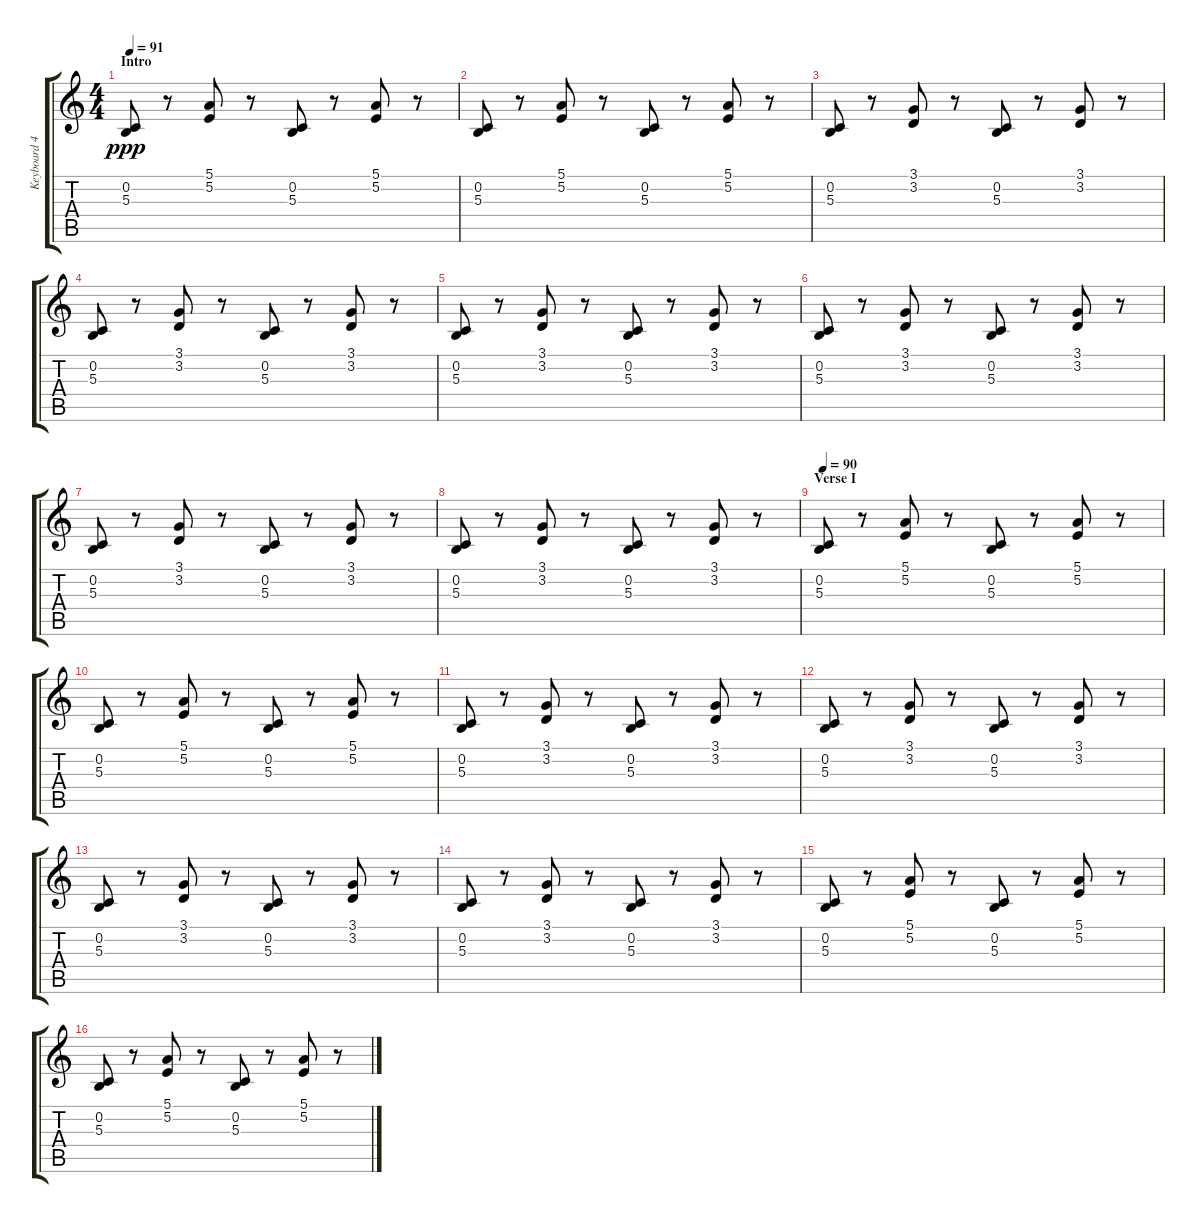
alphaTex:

\track ("Keyboard 4" "Keyboard 4") {instrument whistle}
\staff {score tabs}
\tuning (E4 B3 G3 D3 A2 E2) {hide}
\ts (4 4)
\section ("" "Intro")
\tempo 91
\clef g2
\ks c
(0.2 5.3).8{dy ppp instrument whistle} r.8 (5.1 5.2).8 r.8 (0.2 5.3).8 r.8 (5.1 5.2).8 r.8 |
(0.2 5.3).8 r.8 (5.1 5.2).8 r.8 (0.2 5.3).8 r.8 (5.1 5.2).8 r.8 |
(0.2 5.3).8 r.8 (3.1 3.2).8 r.8 (0.2 5.3).8 r.8 (3.1 3.2).8 r.8 |
(0.2 5.3).8 r.8 (3.1 3.2).8 r.8 (0.2 5.3).8 r.8 (3.1 3.2).8 r.8 |
(0.2 5.3).8 r.8 (3.1 3.2).8 r.8 (0.2 5.3).8 r.8 (3.1 3.2).8 r.8 |
(0.2 5.3).8 r.8 (3.1 3.2).8 r.8 (0.2 5.3).8 r.8 (3.1 3.2).8 r.8 |
(0.2 5.3).8 r.8 (3.1 3.2).8 r.8 (0.2 5.3).8 r.8 (3.1 3.2).8 r.8 |
(0.2 5.3).8 r.8 (3.1 3.2).8 r.8 (0.2 5.3).8 r.8 (3.1 3.2).8 r.8 |
\section ("" "Verse I")
\tempo 90
(0.2 5.3).8 r.8 (5.1 5.2).8 r.8 (0.2 5.3).8 r.8 (5.1 5.2).8 r.8 |
(0.2 5.3).8 r.8 (5.1 5.2).8 r.8 (0.2 5.3).8 r.8 (5.1 5.2).8 r.8 |
(0.2 5.3).8 r.8 (3.1 3.2).8 r.8 (0.2 5.3).8 r.8 (3.1 3.2).8 r.8 |
(0.2 5.3).8 r.8 (3.1 3.2).8 r.8 (0.2 5.3).8 r.8 (3.1 3.2).8 r.8 |
(0.2 5.3).8 r.8 (3.1 3.2).8 r.8 (0.2 5.3).8 r.8 (3.1 3.2).8 r.8 |
(0.2 5.3).8 r.8 (3.1 3.2).8 r.8 (0.2 5.3).8 r.8 (3.1 3.2).8 r.8 |
(0.2 5.3).8 r.8 (5.1 5.2).8 r.8 (0.2 5.3).8 r.8 (5.1 5.2).8 r.8 |
(0.2 5.3).8 r.8 (5.1 5.2).8 r.8 (0.2 5.3).8 r.8 (5.1 5.2).8 r.8
